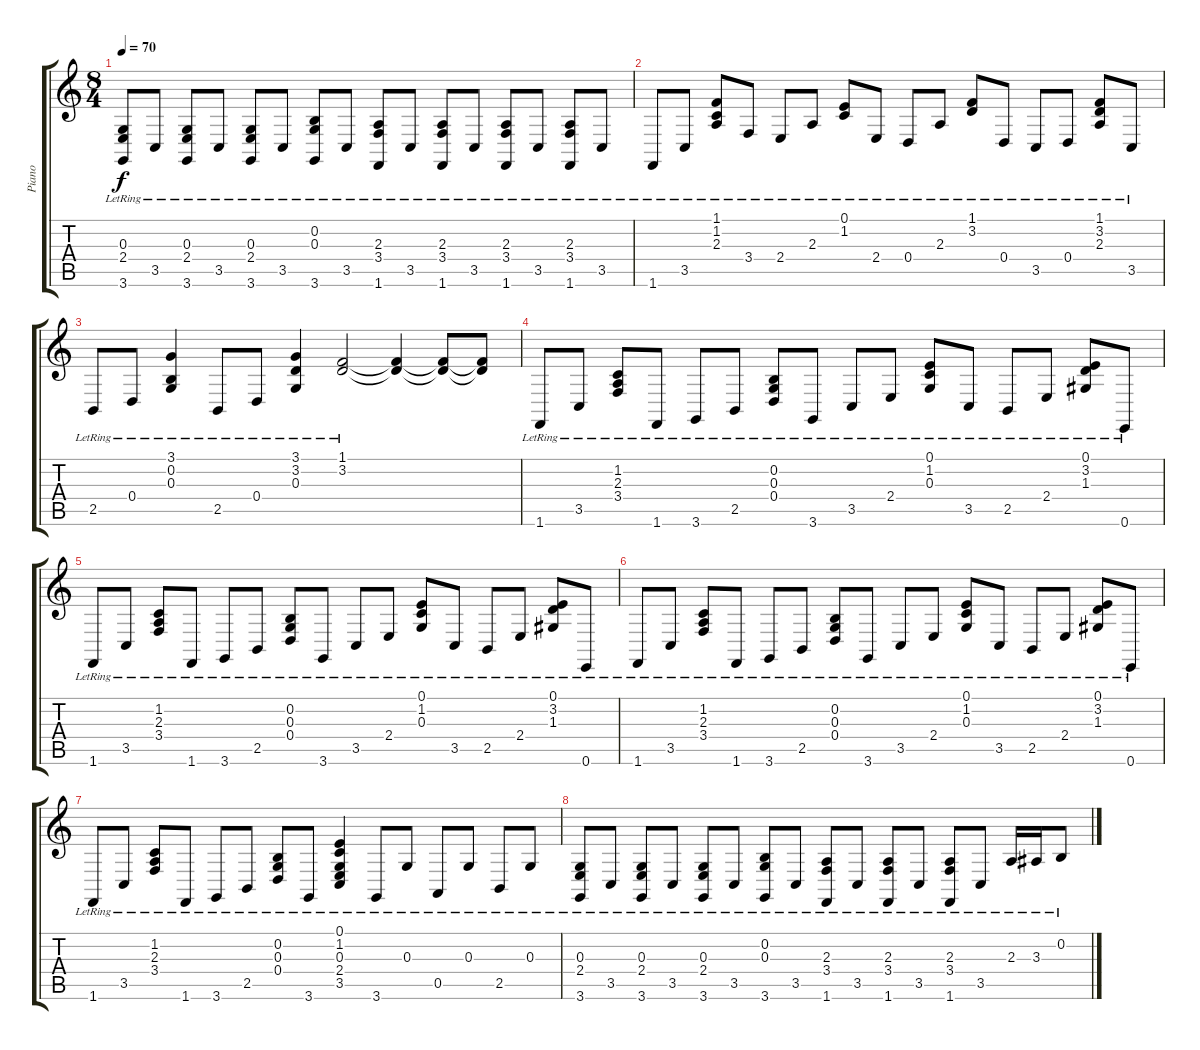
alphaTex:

\track ("Piano" "Piano") {instrument acousticgrandpiano}
\staff {score tabs}
\tuning (E4 B3 G3 D3 A2 E2) {hide}
\ts (8 4)
\tempo 70
\clef g2
\ks c
(0.3{lr} 2.4{lr} 3.6{lr}).8{dy f} 3.5{lr}.8 (0.3{lr} 2.4{lr} 3.6{lr}).8 3.5{lr}.8 (0.3{lr} 2.4{lr} 3.6{lr}).8 3.5{lr}.8 (0.2{lr} 0.3{lr} 3.6{lr}).8 3.5{lr}.8 (2.3{lr} 3.4{lr} 1.6{lr}).8 3.5{lr}.8 (2.3{lr} 3.4{lr} 1.6{lr}).8 3.5{lr}.8 (2.3{lr} 3.4{lr} 1.6{lr}).8 3.5{lr}.8 (2.3{lr} 3.4{lr} 1.6{lr}).8 3.5{lr}.8 |
1.6{lr}.8 3.5{lr}.8 (1.1{lr} 1.2{lr} 2.3{lr}).8 3.4{lr}.8 2.4{lr}.8 2.3{lr}.8 (0.1{lr} 1.2{lr}).8 2.4{lr}.8 0.4{lr}.8 2.3{lr}.8 (1.1{lr} 3.2{lr}).8 0.4{lr}.8 3.5{lr}.8 0.4{lr}.8 (1.1{lr} 3.2{lr} 2.3{lr}).8 3.5{lr}.8 |
2.5{lr}.8 0.4{lr}.8 (3.1{lr} 0.2{lr} 0.3{lr}).4 2.5{lr}.8 0.4{lr}.8 (3.1{lr} 3.2{lr} 0.3{lr}).4 (1.1{lr} 3.2{lr}).2 (1.1{t} 3.2{t}).4 (1.1{t} 3.2{t}).8 (1.1{t} 3.2{t}).8 |
1.6{lr}.8 3.5{lr}.8 (1.2{lr} 2.3{lr} 3.4{lr}).8 1.6{lr}.8 3.6{lr}.8 2.5{lr}.8 (0.2{lr} 0.3{lr} 0.4{lr}).8 3.6{lr}.8 3.5{lr}.8 2.4{lr}.8 (0.1{lr} 1.2{lr} 0.3{lr}).8 3.5{lr}.8 2.5{lr}.8 2.4{lr}.8 (0.1{lr} 3.2{lr} 1.3{lr}).8 0.6{lr}.8 |
1.6{lr}.8 3.5{lr}.8 (1.2{lr} 2.3{lr} 3.4{lr}).8 1.6{lr}.8 3.6{lr}.8 2.5{lr}.8 (0.2{lr} 0.3{lr} 0.4{lr}).8 3.6{lr}.8 3.5{lr}.8 2.4{lr}.8 (0.1{lr} 1.2{lr} 0.3{lr}).8 3.5{lr}.8 2.5{lr}.8 2.4{lr}.8 (0.1{lr} 3.2{lr} 1.3{lr}).8 0.6{lr}.8 |
1.6{lr}.8 3.5{lr}.8 (1.2{lr} 2.3{lr} 3.4{lr}).8 1.6{lr}.8 3.6{lr}.8 2.5{lr}.8 (0.2{lr} 0.3{lr} 0.4{lr}).8 3.6{lr}.8 3.5{lr}.8 2.4{lr}.8 (0.1{lr} 1.2{lr} 0.3{lr}).8 3.5{lr}.8 2.5{lr}.8 2.4{lr}.8 (0.1{lr} 3.2{lr} 1.3{lr}).8 0.6{lr}.8 |
1.6{lr}.8 3.5{lr}.8 (1.2{lr} 2.3{lr} 3.4{lr}).8 1.6{lr}.8 3.6{lr}.8 2.5{lr}.8 (0.2{lr} 0.3{lr} 0.4{lr}).8 3.6{lr}.8 (0.1{lr} 1.2{lr} 0.3{lr} 2.4{lr} 3.5{lr}).4 3.6{lr}.8 0.3{lr}.8 0.5{lr}.8 0.3{lr}.8 2.5{lr}.8 0.3{lr}.8 |
(0.3{lr} 2.4{lr} 3.6{lr}).8 3.5{lr}.8 (0.3{lr} 2.4{lr} 3.6{lr}).8 3.5{lr}.8 (0.3{lr} 2.4{lr} 3.6{lr}).8 3.5{lr}.8 (0.2{lr} 0.3{lr} 3.6{lr}).8 3.5{lr}.8 (2.3{lr} 3.4{lr} 1.6{lr}).8 3.5{lr}.8 (2.3{lr} 3.4{lr} 1.6{lr}).8 3.5{lr}.8 (2.3{lr} 3.4{lr} 1.6{lr}).8 3.5{lr}.8 2.3{lr}.16 3.3{lr}.16 0.2{lr}.8
